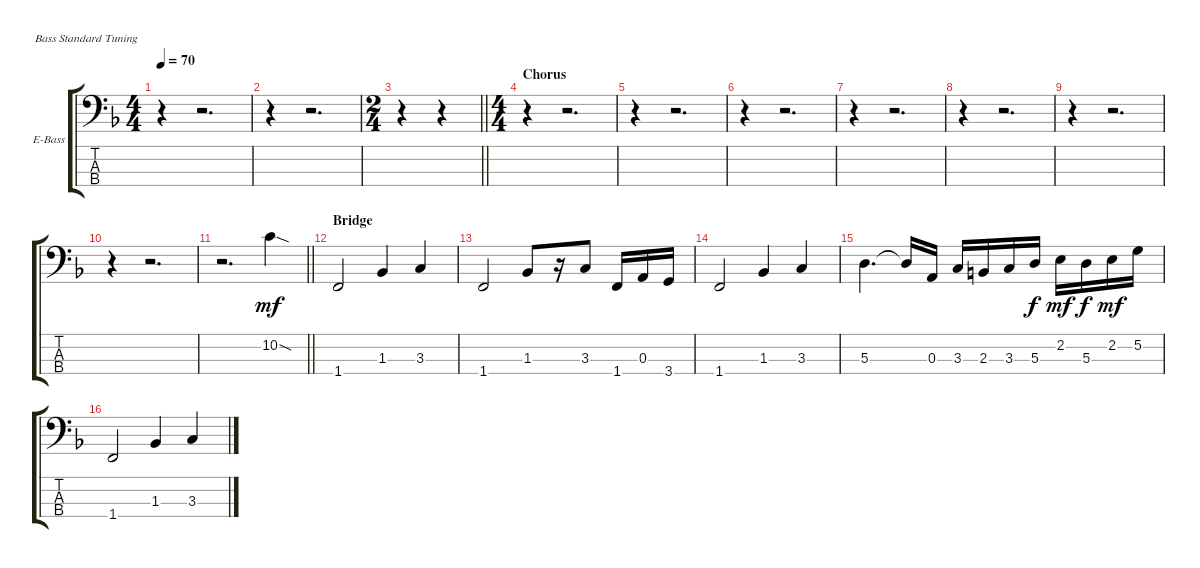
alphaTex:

\bracketExtendMode groupsimilarinstruments
\firstSystemTrackNameOrientation horizontal
\otherSystemsTrackNameOrientation horizontal
\track ("Бас" "E-Bass") {instrument electricbassfinger}
\staff {score tabs}
\tuning (G2 D2 A1 E1)
\ts (4 4)
\tempo 70
\clef f4
\ks dminor
r.4{dy mf} r.2{d} |
r.4 r.2{d} |
\ts (2 4)
\beaming (8 2 2)
\barLineRight lightlight
r.4 r.4 |
\ts (4 4)
\beaming (8 2 2 2 2)
\section ("" "Chorus")
r.4 r.2{d} |
r.4 r.2{d} |
r.4 r.2{d} |
r.4 r.2{d} |
r.4 r.2{d} |
r.4 r.2{d} |
r.4 r.2{d} |
\barLineRight lightlight
r.2{d} 10.2{sod}.4 |
\section ("" "Bridge")
1.4.2 1.3.4 3.3.4 |
1.4.2 1.3.8 r.16 3.3.8 1.4.16 0.3.16 3.4.16 |
1.4.2 1.3.4 3.3.4 |
5.3.4{d} 5.3{t}.16 0.3.16 3.3.16 2.3.16 3.3.16 5.3.16{dy f} 2.2.16{dy mf} 5.3.16{dy f} 2.2.16{dy mf} 5.2.16 |
1.4.2 1.3.4 3.3.4
